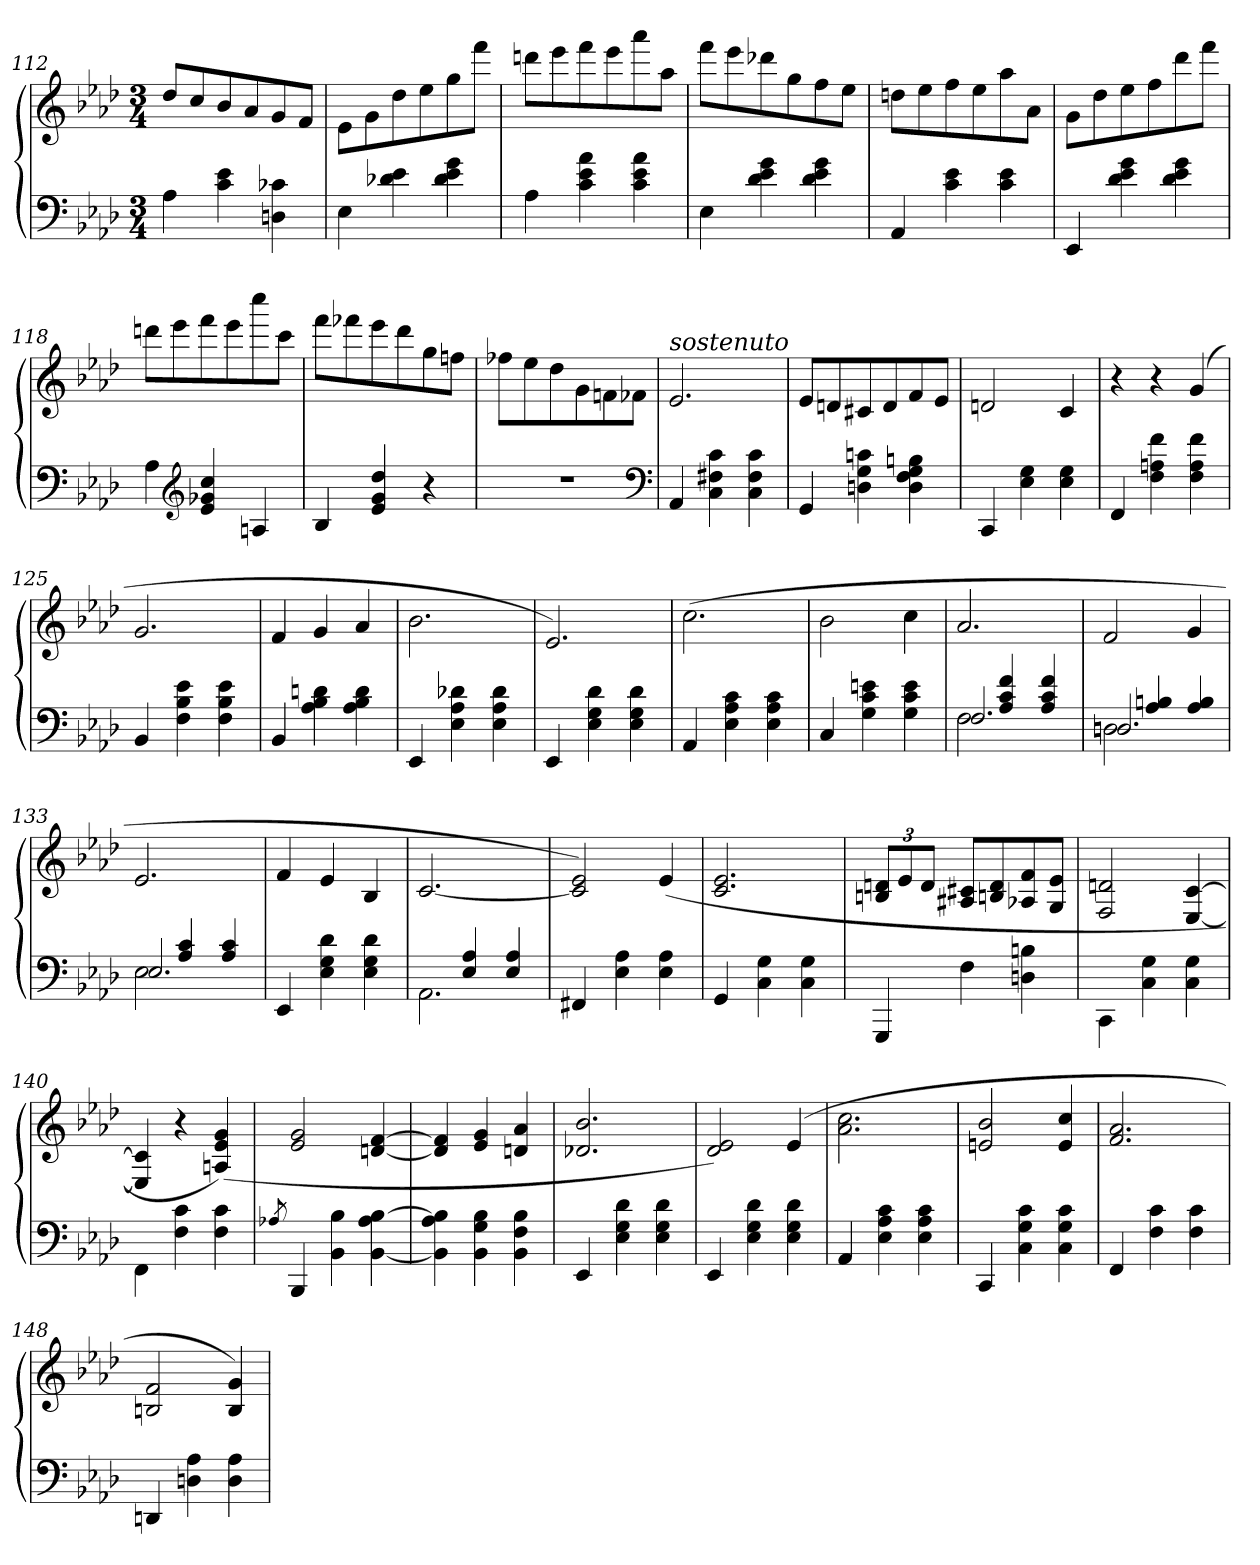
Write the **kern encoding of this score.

**kern	**kern
*part1	*part1
*staff2	*staff1
*clefF4	*clefG2
*k[b-e-a-d-]	*k[b-e-a-d-]
*A-:	*A-:
*M3/4	*M3/4
=112	=112
4A-	8dd-/L
.	8cc/
4c 4e-	8b-/
.	8a-/
4Dn 4c-X	8g/
.	8f/J
=113	=113
4E-	8e-L
.	8g
4d-X 4e-	8dd-
.	8ee-
4d- 4e- 4g	8gg
.	8fffJ
=114	=114
4A-	8dddnL
.	8eee-
4c 4e- 4a-	8fff
.	8eee-
4c 4e- 4a-	8aaa-
.	8aa-J
=115	=115
4E-	8fffL
.	8eee-
4d- 4e- 4g	8ddd-X
.	8gg
4d- 4e- 4g	8ff
.	8ee-J
=116	=116
4AA-	8ddnL
.	8ee-
4c 4e-	8ff
.	8ee-
4c 4e-	8aa-
.	8a-J
=117	=117
4EE-	8gL
.	8dd-
4d- 4e- 4g	8ee-
.	8ff
4d- 4e- 4g	8ddd-
.	8fffJ
=118	=118
4A-	8dddnL
.	8eee-
*clefG2	*
4e- 4g-X 4cc	8fff
.	8eee-
4An	8cccc
.	8cccJ
=119	=119
4B-	8fffL
.	8fff-X
4e- 4g 4dd-	8eee-
.	8ddd-
4r	8gg
.	8ffnJ
=120	=120
2.rdd	8ff-XL
.	8ee-
.	8dd-
.	8g
.	8fn
.	8f-XJ
*clefF4	*
=121	=121
!	!LO:TX:a:i:t=sostenuto
4AA-	2.e-
4C 4F#X 4c	.
4C 4F# 4c	.
=122	=122
4GG	8e-L
.	8dn
4Dn 4G 4cn	8c#X
.	8d
4D 4F 4G 4Bn	8f
.	8e-J
=123	=123
4CC	2dn
4E- 4G	.
4E- 4G	4c
=124	=124
4FF	4r
4F 4An 4f	4r
4F 4A 4f	(>4g
=125	=125
4BB-	2.g
4F 4B- 4e-	.
4F 4B- 4e-	.
=126	=126
4BB-	4f
4A- 4B- 4dn	4g
4A- 4B- 4d	4a-
=127	=127
4EE-	2.b-\
4E- 4A- 4d-X	.
4E- 4A- 4d-	.
=128	=128
4EE-	2.e-)
4E- 4G 4d-	.
4E- 4G 4d-	.
=129	=129
4AA-	(>2.cc
4E- 4A- 4c	.
4E- 4A- 4c	.
=130	=130
4C	2b-
4G 4c 4en	.
4G 4c 4e	4cc
=131	=131
*^	*
*	*^	*
4rbyy	2F	2.F/	2.a-
4A- 4c 4f	.	.	.
4rffyy	4A-/ 4c/ 4f/	.	.
=132	=132	=132	=132
4reyy	2Dn	2.Dn/	2f
4A- 4Bn	.	.	.
4rbyy	4A-/ 4B/	.	4g
=133	=133	=133	=133
4reyy	2E-	2.E-/	2.e-
4A- 4c	.	.	.
4rgyy	4A-/ 4c/	.	.
*v	*v	*v	*
=134	=134
4EE-	4f
4E- 4G 4d-	4e-
4E- 4G 4d-	4B-
=135	=135
*^	*
*	*^	*
4rcyy	2ryy	2.AA-\	[2.c
4E- 4A-	.	.	.
4rgyy	4E-/ 4A-/	.	.
*v	*v	*v	*
=136	=136
4FF#X	2c] 2e-)
4E- 4A-	.
4E- 4A-	(>4e-
=137	=137
4GG	2.c 2.e-
4C 4G	.
4C 4G	.
=138	=138
4GGG	12Bn 12dnL
.	12e-
.	12dJ
4F	8A#X 8c#XL
.	8Bn 8d
4Dn 4Bn	8A-X 8f
.	8G 8e-J
=139	=139
4CC\	2F/ 2dn/
4C\ 4G\	.
4C\ 4G\	[4E-/ [4c/
=140	=140
4FF\	4E-]/ 4c]/
4F 4c	4r
4F 4c	(>4An 4e- 4g)
=141	=141
8qA-X/	.
4BBB-	2e- 2g
4BB- 4B-	.
[4BB- 4A- [4B-	[4dn [4f
=142	=142
4BB-] 4A- 4B-]	4dn] 4f]
4BB- 4G 4B-	4e- 4g
4BB- 4F 4B-	4d 4a-
=143	=143
4EE-	2.d-X 2.b-
4E- 4G 4d-	.
4E- 4G 4d-	.
=144	=144
4EE-	2d- 2e-)
4E- 4G 4d-	.
4E- 4G 4d-	(>4e-
=145	=145
4AA-	2.a- 2.cc
4E- 4A- 4c	.
4E- 4A- 4c	.
=146	=146
4CC	2en 2b-
4C 4G 4c	.
4C 4G 4c	4e 4cc
=147	=147
4FF	2.f 2.a-
4F 4c	.
4F 4c	.
=148	=148
4DDn	2Bn 2f
4Dn 4A-	.
4D 4A-	4B 4g)
=	=
*-	*-
